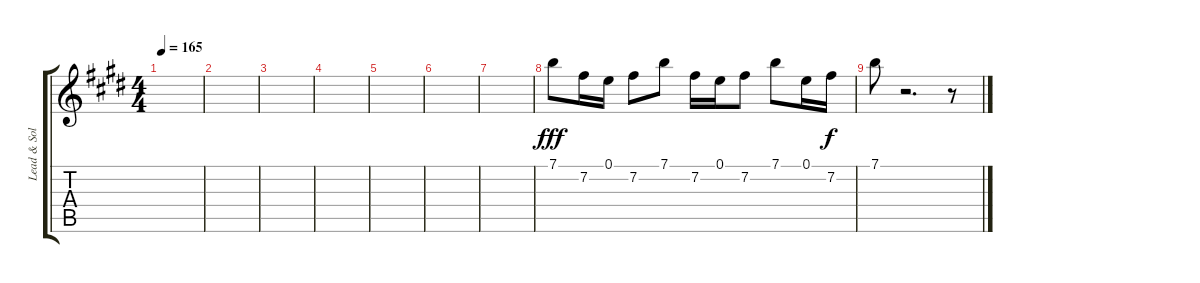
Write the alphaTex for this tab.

\track ("Lead & Solo" "Lead & Sol") {instrument distortionguitar}
\staff {score tabs}
\tuning (E4 B3 G3 D3 A2 E2) {hide}
\ts (4 4)
\tempo 165
\clef g2
\ks e
|
|
|
|
|
|
|
7.1.8{dy fff} 7.2.16 0.1.16 7.2.8 7.1.8 7.2.16 0.1.16 7.2.8 7.1.8 0.1.16 7.2.16{dy f} |
7.1.8 r.2{d} r.8
